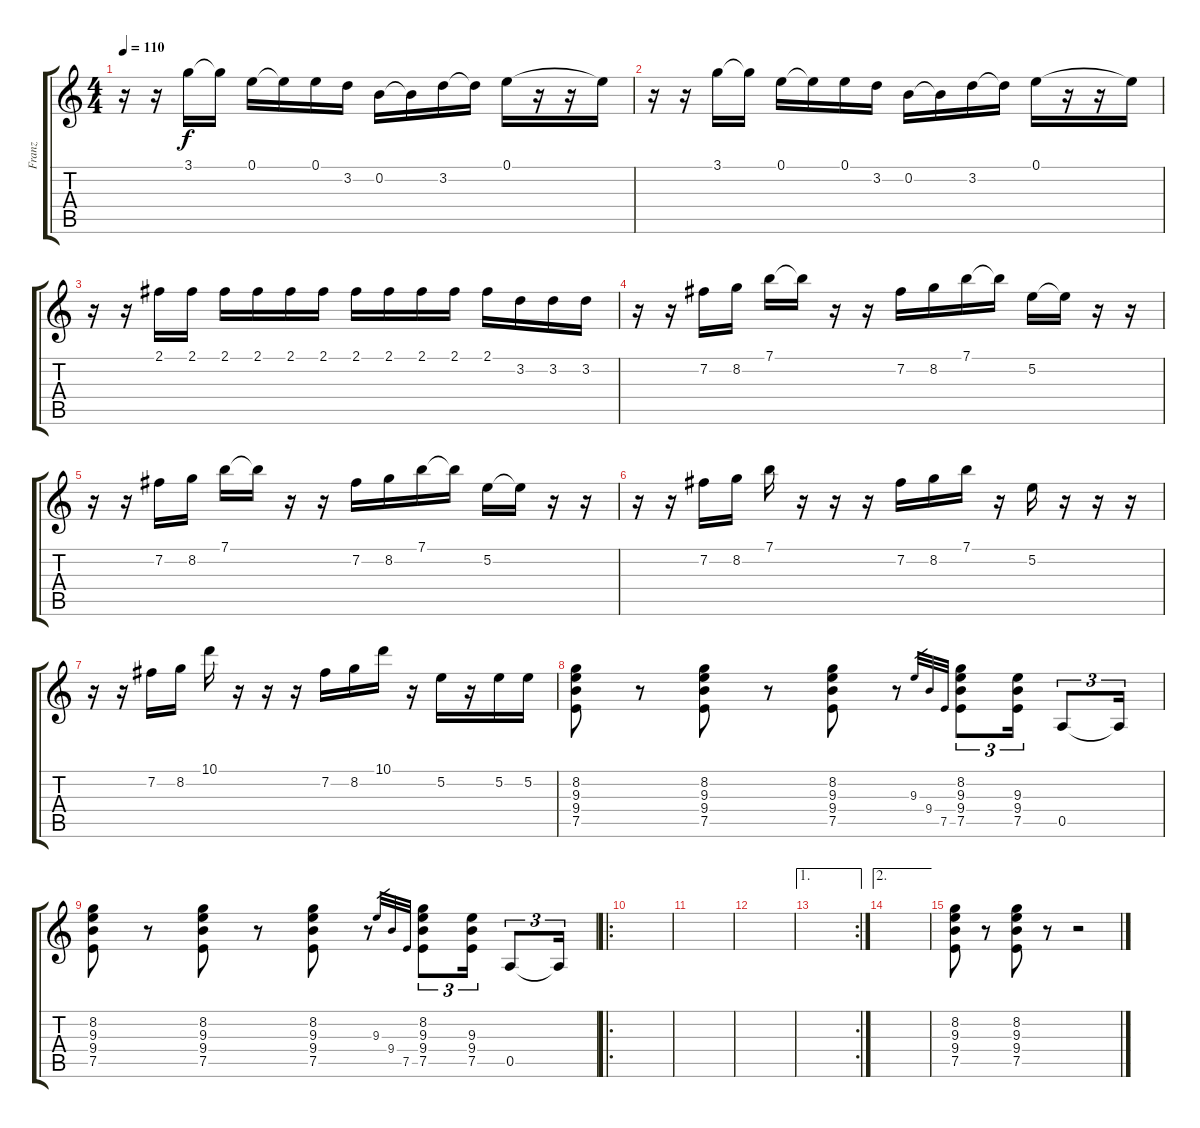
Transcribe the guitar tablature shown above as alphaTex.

\track ("Franz" "Franz") {instrument distortionguitar}
\staff {score tabs}
\tuning (E4 B3 G3 D3 A2 E2) {hide}
\ts (4 4)
\tempo 110
\clef g2
\ks c
r.16{dy f} r.16 3.1.16 3.1{t}.16 0.1.16 0.1{t}.16 0.1.16 3.2.16 0.2.16 0.2{t}.16 3.2.16 3.2{t}.16 0.1.16 r.16 r.16 0.1{t}.16 |
r.16 r.16 3.1.16 3.1{t}.16 0.1.16 0.1{t}.16 0.1.16 3.2.16 0.2.16 0.2{t}.16 3.2.16 3.2{t}.16 0.1.16 r.16 r.16 0.1{t}.16 |
r.16 r.16 2.1.16 2.1.16 2.1.16 2.1.16 2.1.16 2.1.16 2.1.16 2.1.16 2.1.16 2.1.16 2.1.16 3.2.16 3.2.16 3.2.16 |
r.16 r.16 7.2.16 8.2.16 7.1.16 7.1{t}.16 r.16 r.16 7.2.16 8.2.16 7.1.16 7.1{t}.16 5.2.16 5.2{t}.16 r.16 r.16 |
r.16 r.16 7.2.16 8.2.16 7.1.16 7.1{t}.16 r.16 r.16 7.2.16 8.2.16 7.1.16 7.1{t}.16 5.2.16 5.2{t}.16 r.16 r.16 |
r.16 r.16 7.2.16 8.2.16 7.1.16 r.16 r.16 r.16 7.2.16 8.2.16 7.1.16 r.16 5.2.16 r.16 r.16 r.16 |
r.16 r.16 7.2.16 8.2.16 10.1.16 r.16 r.16 r.16 7.2.16 8.2.16 10.1.16 r.16 5.2.16 r.16 5.2.16 5.2.16 |
(8.2 9.3 9.4 7.5).8 r.8 (8.2 9.3 9.4 7.5).8 r.8 (8.2 9.3 9.4 7.5).8 r.8 9.3.32{gr} 9.4.32{gr} 7.5.32{gr} (8.2 9.3 9.4 7.5).8{tu (3 2)} (9.3 9.4 7.5).16{tu (3 2)} 0.5.8{tu (3 2)} 0.5{t}.16{tu (3 2)} |
(8.2 9.3 9.4 7.5).8 r.8 (8.2 9.3 9.4 7.5).8 r.8 (8.2 9.3 9.4 7.5).8 r.8 9.3.32{gr} 9.4.32{gr} 7.5.32{gr} (8.2 9.3 9.4 7.5).8{tu (3 2)} (9.3 9.4 7.5).16{tu (3 2)} 0.5.8{tu (3 2)} 0.5{t}.16{tu (3 2)} |
\ro
|
|
|
\ae 1
\rc 2
|
\ae 2
|
(8.2 9.3 9.4 7.5).8 r.8 (8.2 9.3 9.4 7.5).8 r.8 r.2
